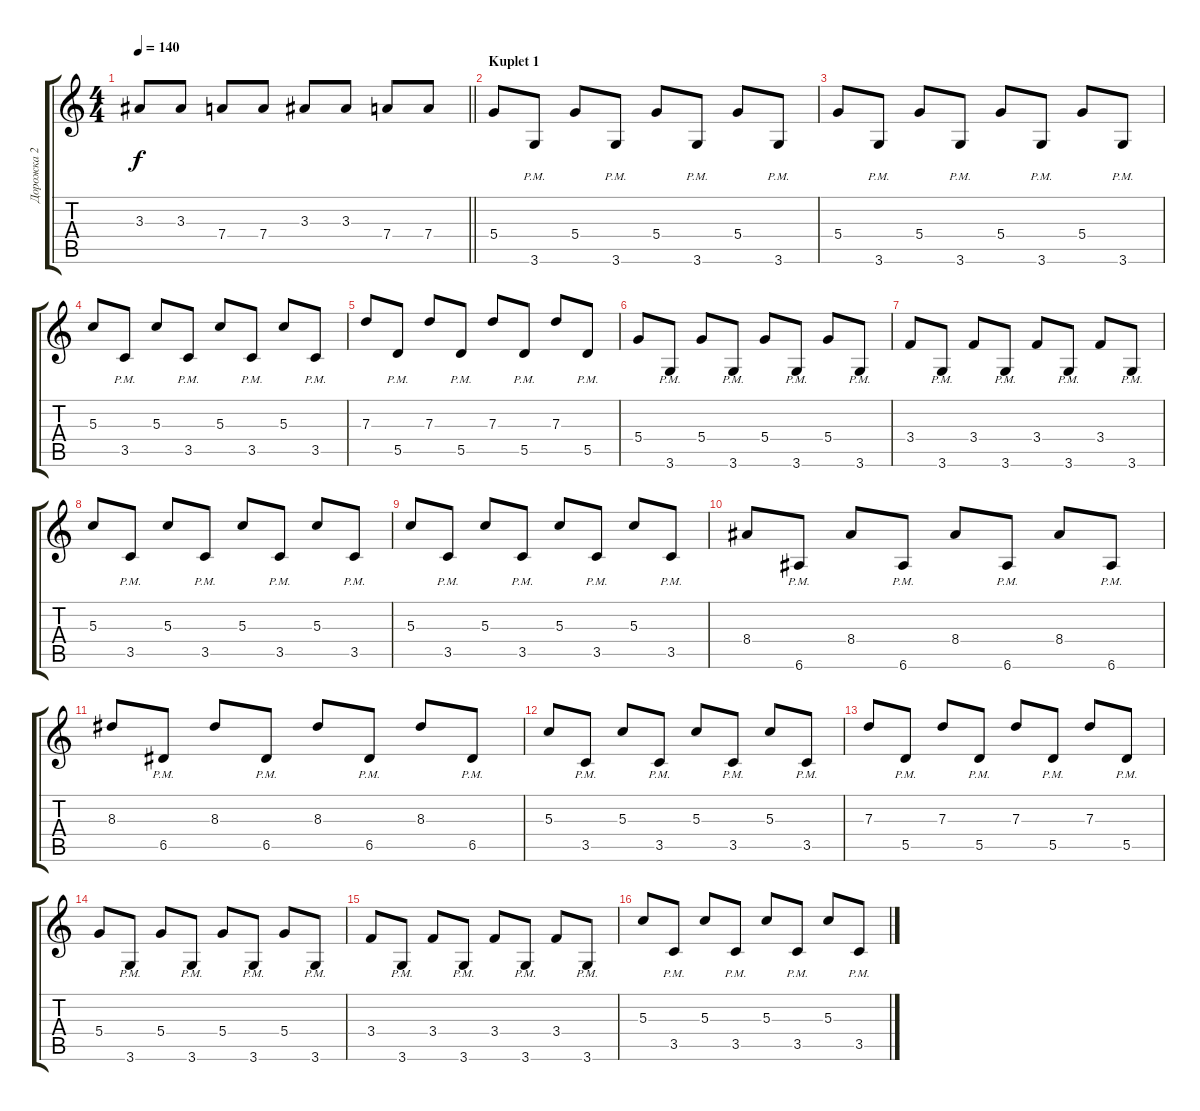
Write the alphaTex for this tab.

\track ("Дорожка 2" "Дорожка 2") {instrument acousticguitarsteel}
\staff {score tabs}
\tuning (E4 B3 G3 D3 A2 E2) {hide}
\ts (4 4)
\tempo 140
\clef g2
\barLineRight lightlight
\ks c
3.3.8{dy f} 3.3.8 7.4.8 7.4.8 3.3.8 3.3.8 7.4.8 7.4.8 |
\section ("" "Kuplet 1")
5.4.8 3.6{pm}.8 5.4.8 3.6{pm}.8 5.4.8 3.6{pm}.8 5.4.8 3.6{pm}.8 |
5.4.8 3.6{pm}.8 5.4.8 3.6{pm}.8 5.4.8 3.6{pm}.8 5.4.8 3.6{pm}.8 |
5.3.8 3.5{pm}.8 5.3.8 3.5{pm}.8 5.3.8 3.5{pm}.8 5.3.8 3.5{pm}.8 |
7.3.8 5.5{pm}.8 7.3.8 5.5{pm}.8 7.3.8 5.5{pm}.8 7.3.8 5.5{pm}.8 |
5.4.8 3.6{pm}.8 5.4.8 3.6{pm}.8 5.4.8 3.6{pm}.8 5.4.8 3.6{pm}.8 |
3.4.8 3.6{pm}.8 3.4.8 3.6{pm}.8 3.4.8 3.6{pm}.8 3.4.8 3.6{pm}.8 |
5.3.8 3.5{pm}.8 5.3.8 3.5{pm}.8 5.3.8 3.5{pm}.8 5.3.8 3.5{pm}.8 |
5.3.8 3.5{pm}.8 5.3.8 3.5{pm}.8 5.3.8 3.5{pm}.8 5.3.8 3.5{pm}.8 |
8.4.8 6.6{pm}.8 8.4.8 6.6{pm}.8 8.4.8 6.6{pm}.8 8.4.8 6.6{pm}.8 |
8.3.8 6.5{pm}.8 8.3.8 6.5{pm}.8 8.3.8 6.5{pm}.8 8.3.8 6.5{pm}.8 |
5.3.8 3.5{pm}.8 5.3.8 3.5{pm}.8 5.3.8 3.5{pm}.8 5.3.8 3.5{pm}.8 |
7.3.8 5.5{pm}.8 7.3.8 5.5{pm}.8 7.3.8 5.5{pm}.8 7.3.8 5.5{pm}.8 |
5.4.8 3.6{pm}.8 5.4.8 3.6{pm}.8 5.4.8 3.6{pm}.8 5.4.8 3.6{pm}.8 |
3.4.8 3.6{pm}.8 3.4.8 3.6{pm}.8 3.4.8 3.6{pm}.8 3.4.8 3.6{pm}.8 |
5.3.8 3.5{pm}.8 5.3.8 3.5{pm}.8 5.3.8 3.5{pm}.8 5.3.8 3.5{pm}.8
